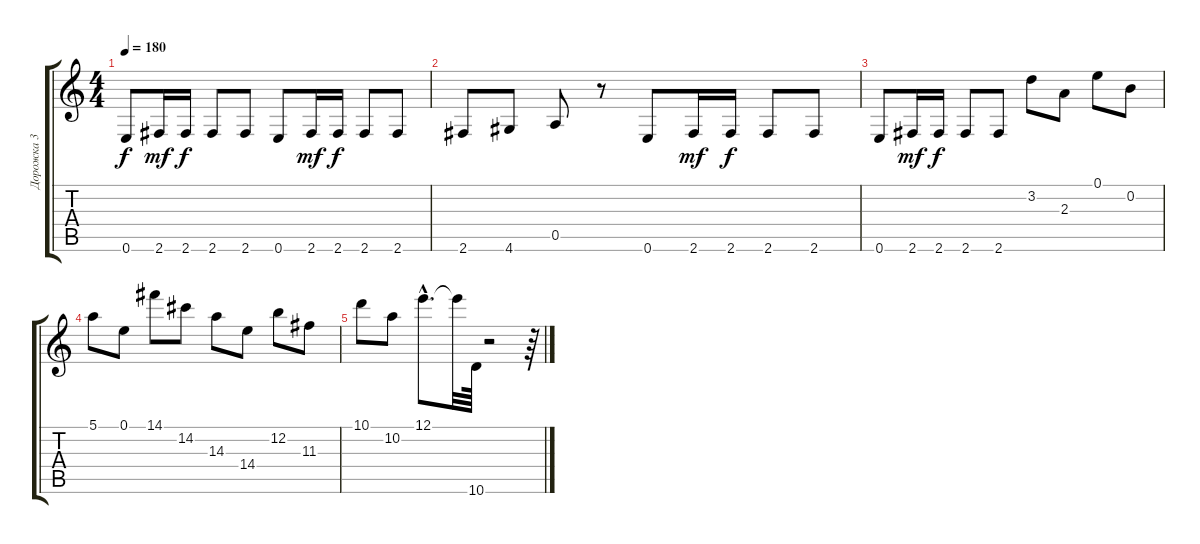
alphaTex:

\track ("Дорожка 3" "Дорожка 3") {instrument distortionguitar}
\staff {score tabs}
\tuning (E4 B3 G3 D3 A2 E2) {hide}
\ts (4 4)
\tempo 180
\clef g2
\ks c
0.6.8{dy f} 2.6.16{dy mf} 2.6.16{dy f} 2.6.8 2.6.8 0.6.8 2.6.16{dy mf} 2.6.16{dy f} 2.6.8 2.6.8 |
2.6.8 4.6.8 0.5.8 r.8 0.6.8 2.6.16{dy mf} 2.6.16{dy f} 2.6.8 2.6.8 |
0.6.8 2.6.16{dy mf} 2.6.16{dy f} 2.6.8 2.6.8 3.2.8 2.3.8 0.1.8 0.2.8 |
5.1.8 0.1.8 14.1.8 14.2.8 14.3.8 14.4.8 12.2.8 11.3.8 |
10.1.8 10.2.8 12.1{hac}.8{d} 12.1{t}.32 10.6.64 r.2 r.64
